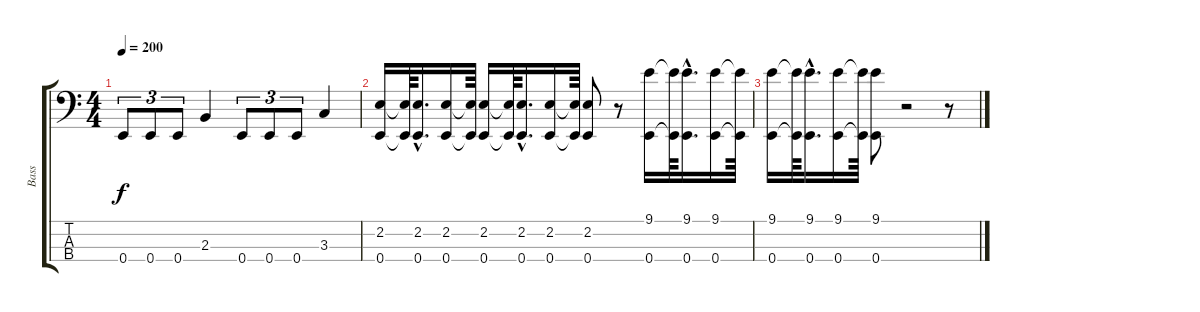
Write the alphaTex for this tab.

\track ("Bass" "Bass") {instrument electricbasspick}
\staff {score tabs}
\tuning (G2 D2 A1 E1) {hide}
\ts (4 4)
\tempo 200
\clef f4
\ks c
0.4.8{tu (3 2) dy f} 0.4.8{tu (3 2)} 0.4.8{tu (3 2)} 2.3.4 0.4.8{tu (3 2)} 0.4.8{tu (3 2)} 0.4.8{tu (3 2)} 3.3.4 |
(2.2 0.4).16 (2.2{t} 0.4{t}).64 (2.2{hac} 0.4{hac}).16{d} (2.2 0.4).16 (2.2{t} 0.4{t}).64 (2.2 0.4).16 (2.2{t} 0.4{t}).64 (2.2{hac} 0.4{hac}).16{d} (2.2 0.4).16 (2.2{t} 0.4{t}).64 (2.2 0.4).8 r.8 (9.1 0.4).16 (9.1{t} 0.4{t}).64 (9.1{hac} 0.4{hac}).16{d} (9.1 0.4).16 (9.1{t} 0.4{t}).64 |
(9.1 0.4).16 (9.1{t} 0.4{t}).64 (9.1{hac} 0.4{hac}).16{d} (9.1 0.4).16 (9.1{t} 0.4{t}).64 (9.1 0.4).8 r.2 r.8
